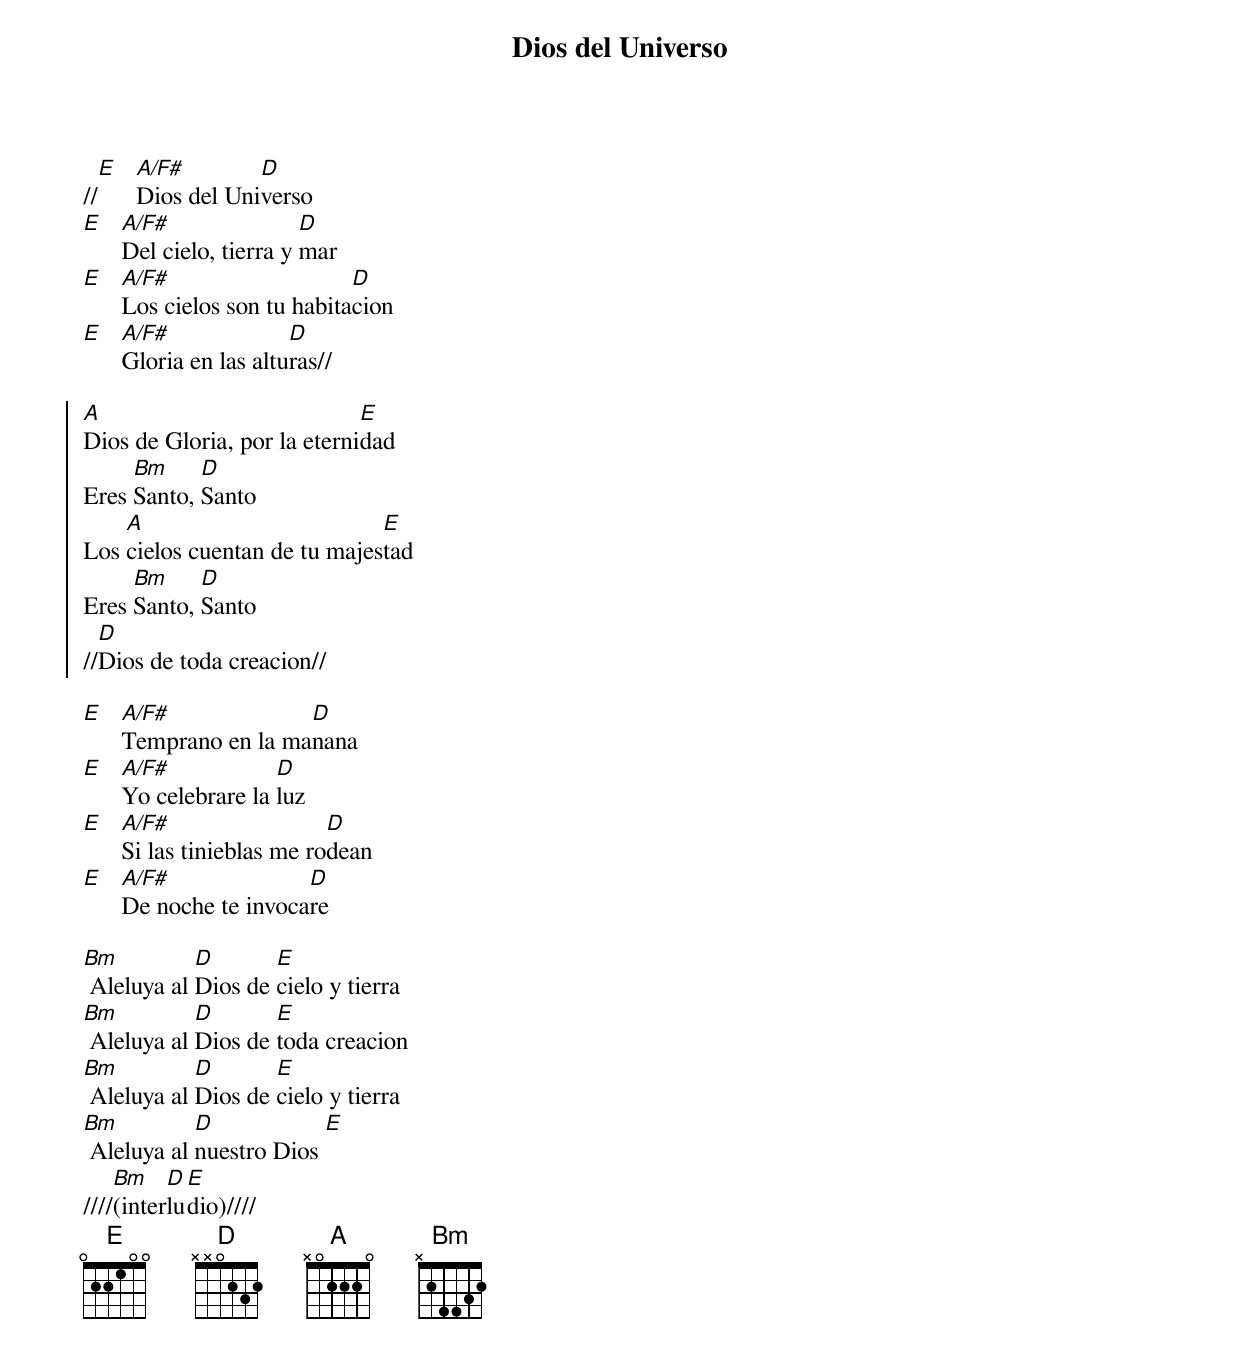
{title:Dios del Universo}
{subtitle:}
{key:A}

//[E]   [A/F#]Dios del Uni[D]verso
[E]   [A/F#]Del cielo, tierra y [D]mar
[E]   [A/F#]Los cielos son tu habita[D]cion
[E]   [A/F#]Gloria en las altu[D]ras//

{start_of_chorus}
[A]Dios de Gloria, por la eterni[E]dad
Eres [Bm]Santo, [D]Santo
Los [A]cielos cuentan de tu majes[E]tad
Eres [Bm]Santo, [D]Santo
//[D]Dios de toda creacion//
{end_of_chorus}

[E]   [A/F#]Temprano en la ma[D]nana
[E]   [A/F#]Yo celebrare la [D]luz
[E]   [A/F#]Si las tinieblas me ro[D]dean
[E]   [A/F#]De noche te invoca[D]re

{start_of_bridge}
[Bm] Aleluya al [D]Dios de [E]cielo y tierra
[Bm] Aleluya al [D]Dios de [E]toda creacion
[Bm] Aleluya al [D]Dios de [E]cielo y tierra
[Bm] Aleluya al [D]nuestro Dios [E]
////[Bm](inter[D]lu[E]dio)////
{end_of_bridge}
